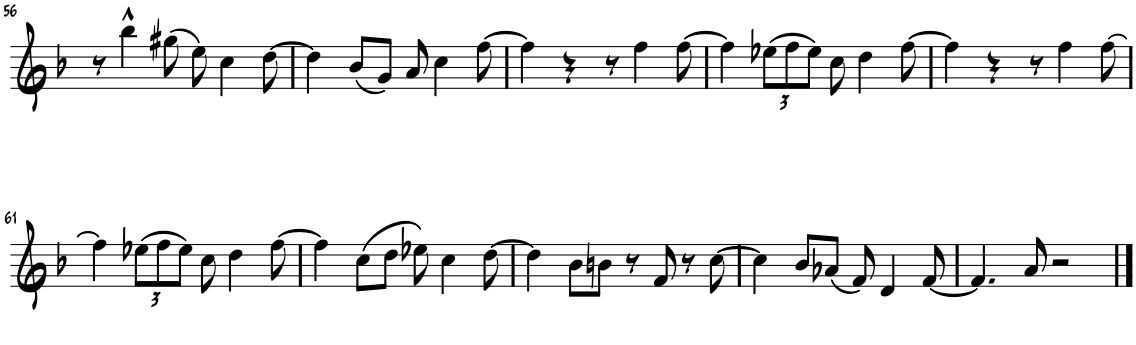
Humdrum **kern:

**kern
*part1
*staff1
*I"Alto Saxophone
*I'A. Sax.
!!LO:PB:g=z
*clefG2
*Trd5c9
*k[b-]
*M4/4
=56
8r
4bb-^^\
(8gg#X\
8ee\)
4cc\
[8dd\
=57
4dd\]
(8b-/L
8g/J)
8a/
4cc\
[8ff\
=58
4ff\]
4r
8r
4ff\
[8ff\
=59
4ff\]
*Xbrackettup
(12ee-X\L
12ff\
12ee-\J)
8cc\
4dd\
[8ff\
=60
4ff\]
4r
8r
4ff\
[8ff\
!!LO:LB:g=z
=61
4ff\]
(12ee-X\L
12ff\
12ee-\J)
8cc\
4dd\
[8ff\
=62
4ff\]
(8cc\L
8dd\J
8ee-X\)
4cc\
[8dd\
=63
4dd\]
8b-\L
8bn\J
8r
8f/
8r
[8cc\
=64
4cc\]
8b-/L
(8a-X/J
8f/)
4d/
[8f/
=65
4.f/]
8a/
2r
==
*-
